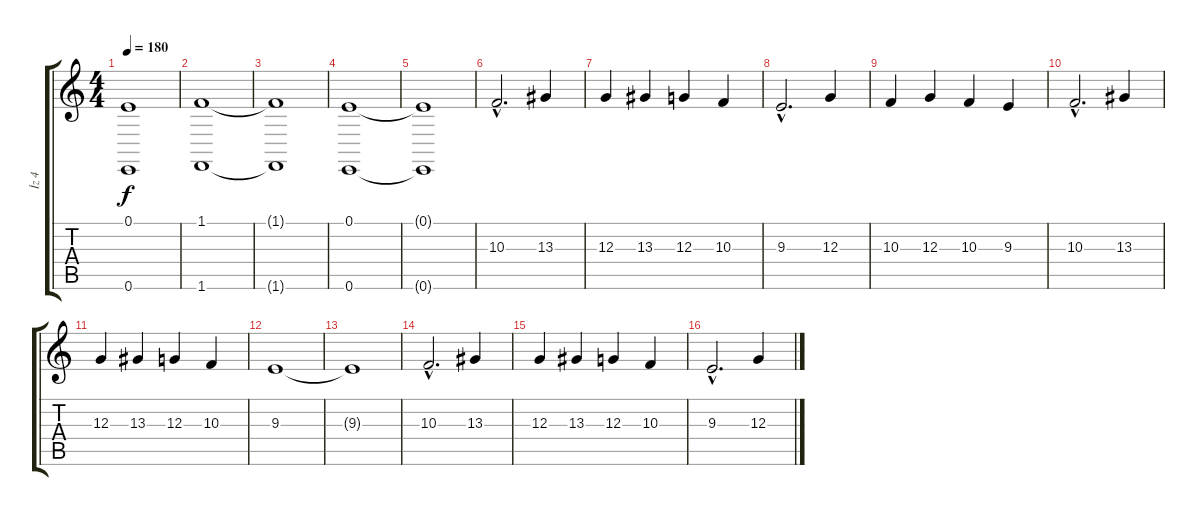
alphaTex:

\track ("İz 4" "İz 4") {instrument pad6metallic}
\staff {score tabs}
\tuning (E4 B3 G3 D3 A2 E2) {hide}
\ts (4 4)
\tempo 180
\clef g2
\ks c
(0.1{t} 0.6{t}).1{dy f} |
(1.1 1.6).1 |
(1.1{t} 1.6{t}).1 |
(0.1 0.6).1 |
(0.1{t} 0.6{t}).1 |
10.3{hac}.2{d instrument viola} 13.3.4 |
12.3.4 13.3.4 12.3.4 10.3.4 |
9.3{hac}.2{d} 12.3.4 |
10.3.4 12.3.4 10.3.4 9.3.4 |
10.3{hac}.2{d} 13.3.4 |
12.3.4 13.3.4 12.3.4 10.3.4 |
9.3.1 |
9.3{t}.1 |
10.3{hac}.2{d} 13.3.4 |
12.3.4 13.3.4 12.3.4 10.3.4 |
9.3{hac}.2{d} 12.3.4
